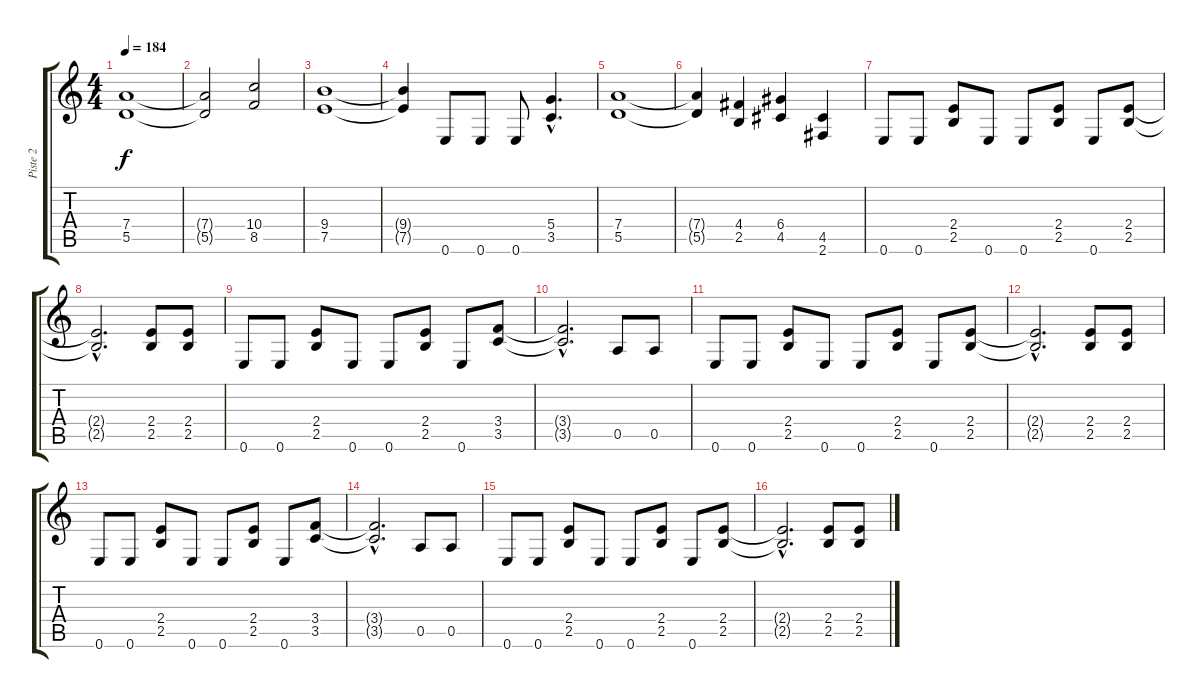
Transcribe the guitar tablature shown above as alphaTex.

\track ("Piste 2" "Piste 2") {instrument overdrivenguitar}
\staff {score tabs}
\tuning (E4 B3 G3 D3 A2 E2) {hide}
\ts (4 4)
\tempo 184
\clef g2
\ks c
(7.4 5.5).1{dy f} |
(7.4{t} 5.5{t}).2 (10.4 8.5).2 |
(9.4 7.5).1 |
(9.4{t} 7.5{t}).4 0.6.8 0.6.8 0.6.8 (5.4{hac} 3.5{hac}).4{d} |
(7.4 5.5).1 |
(7.4{t} 5.5{t}).4 (4.4 2.5).4 (6.4 4.5).4 (4.5 2.6).4 |
0.6.8 0.6.8 (2.4 2.5).8 0.6.8 0.6.8 (2.4 2.5).8 0.6.8 (2.4 2.5).8 |
(2.4{hac t} 2.5{hac t}).2{d} (2.4 2.5).8 (2.4 2.5).8 |
0.6.8 0.6.8 (2.4 2.5).8 0.6.8 0.6.8 (2.4 2.5).8 0.6.8 (3.4 3.5).8 |
(3.4{hac t} 3.5{hac t}).2{d} 0.5.8 0.5.8 |
0.6.8 0.6.8 (2.4 2.5).8 0.6.8 0.6.8 (2.4 2.5).8 0.6.8 (2.4 2.5).8 |
(2.4{hac t} 2.5{hac t}).2{d} (2.4 2.5).8 (2.4 2.5).8 |
0.6.8 0.6.8 (2.4 2.5).8 0.6.8 0.6.8 (2.4 2.5).8 0.6.8 (3.4 3.5).8 |
(3.4{hac t} 3.5{hac t}).2{d} 0.5.8 0.5.8 |
0.6.8 0.6.8 (2.4 2.5).8 0.6.8 0.6.8 (2.4 2.5).8 0.6.8 (2.4 2.5).8 |
(2.4{hac t} 2.5{hac t}).2{d} (2.4 2.5).8 (2.4 2.5).8
